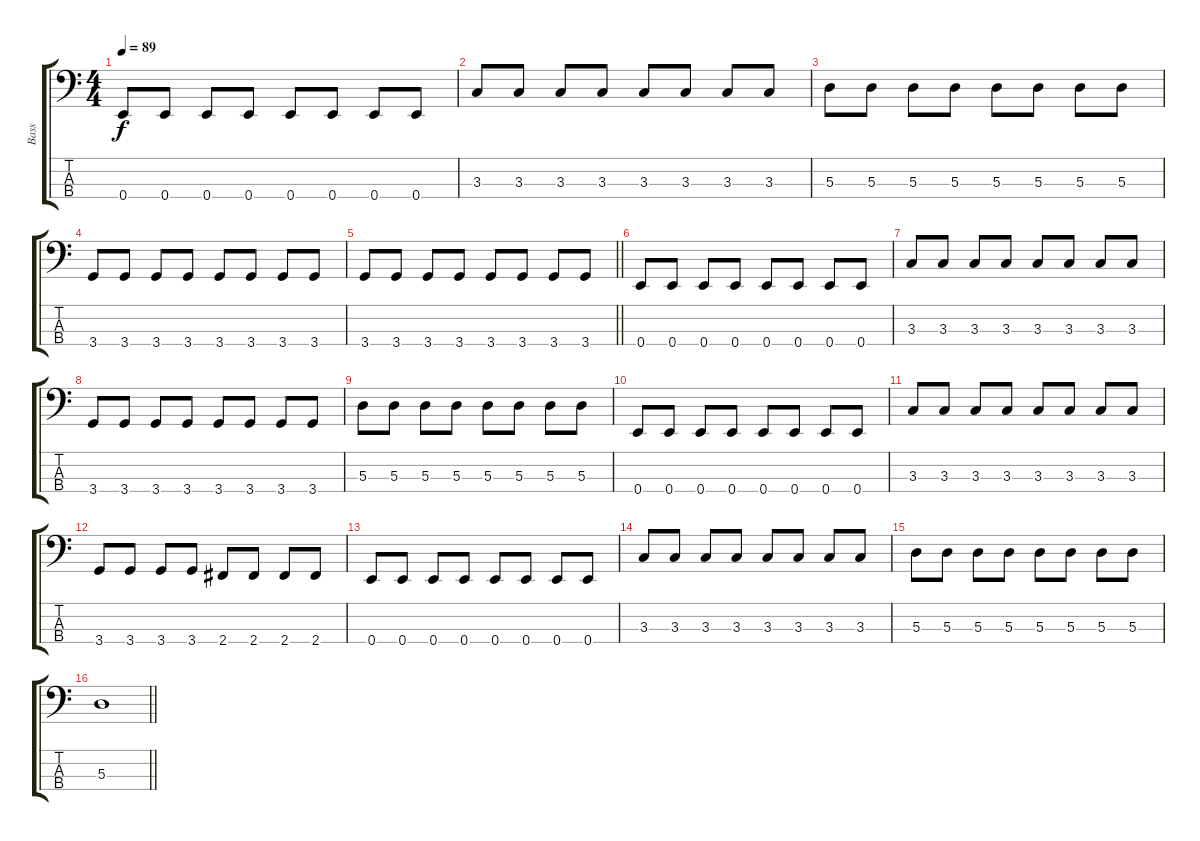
\track ("Bass" "Bass") {instrument electricbassfinger}
\staff {score tabs}
\tuning (G2 D2 A1 E1) {hide}
\ts (4 4)
\tempo 89
\clef f4
\ks c
0.4.8{dy f} 0.4.8 0.4.8 0.4.8 0.4.8 0.4.8 0.4.8 0.4.8 |
3.3.8 3.3.8 3.3.8 3.3.8 3.3.8 3.3.8 3.3.8 3.3.8 |
5.3.8 5.3.8 5.3.8 5.3.8 5.3.8 5.3.8 5.3.8 5.3.8 |
3.4.8 3.4.8 3.4.8 3.4.8 3.4.8 3.4.8 3.4.8 3.4.8 |
\barLineRight lightlight
3.4.8 3.4.8 3.4.8 3.4.8 3.4.8 3.4.8 3.4.8 3.4.8 |
0.4.8 0.4.8 0.4.8 0.4.8 0.4.8 0.4.8 0.4.8 0.4.8 |
3.3.8 3.3.8 3.3.8 3.3.8 3.3.8 3.3.8 3.3.8 3.3.8 |
3.4.8 3.4.8 3.4.8 3.4.8 3.4.8 3.4.8 3.4.8 3.4.8 |
5.3.8 5.3.8 5.3.8 5.3.8 5.3.8 5.3.8 5.3.8 5.3.8 |
0.4.8 0.4.8 0.4.8 0.4.8 0.4.8 0.4.8 0.4.8 0.4.8 |
3.3.8 3.3.8 3.3.8 3.3.8 3.3.8 3.3.8 3.3.8 3.3.8 |
3.4.8 3.4.8 3.4.8 3.4.8 2.4.8 2.4.8 2.4.8 2.4.8 |
0.4.8 0.4.8 0.4.8 0.4.8 0.4.8 0.4.8 0.4.8 0.4.8 |
3.3.8 3.3.8 3.3.8 3.3.8 3.3.8 3.3.8 3.3.8 3.3.8 |
5.3.8 5.3.8 5.3.8 5.3.8 5.3.8 5.3.8 5.3.8 5.3.8 |
\barLineRight lightlight
5.3.1
